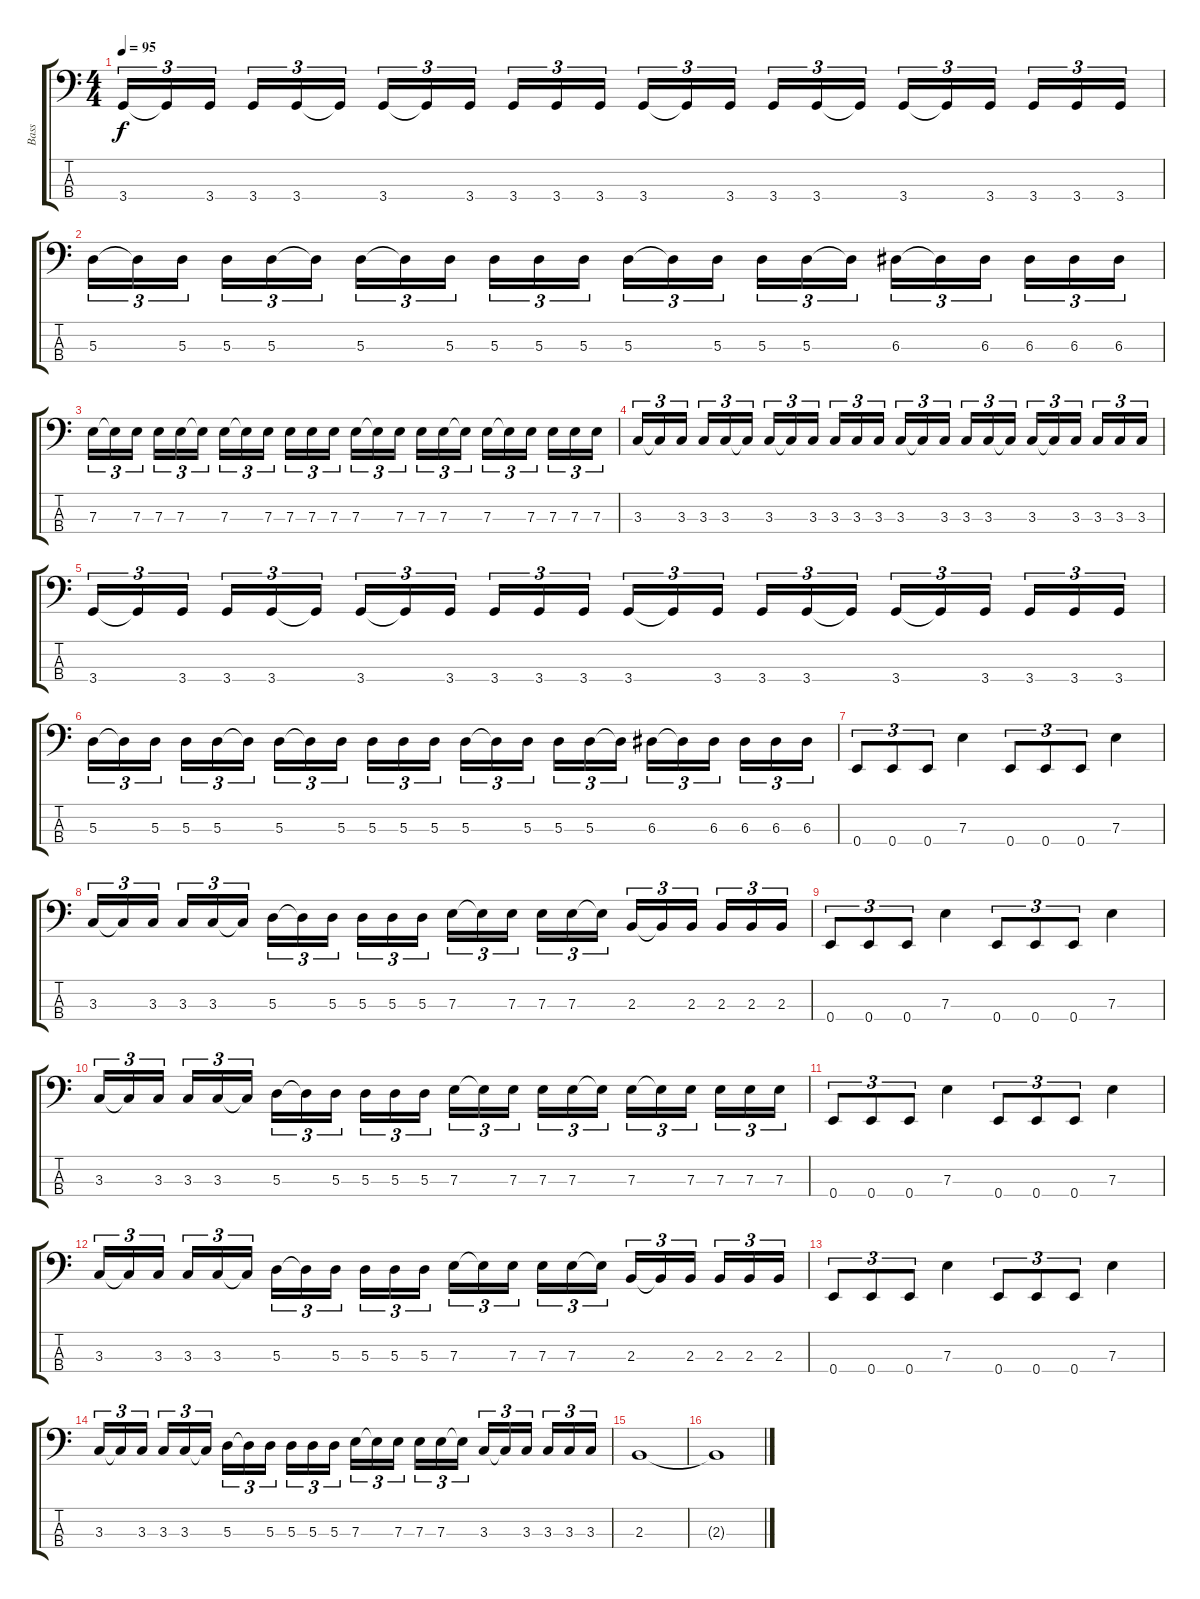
\track ("Bass" "Bass") {instrument slapbass2}
\staff {score tabs}
\tuning (G2 D2 A1 E1) {hide}
\ts (4 4)
\tempo 95
\clef f4
\ks c
3.4.16{tu (3 2) dy f} 3.4{t}.16{tu (3 2)} 3.4.16{tu (3 2) beam splitsecondary} 3.4.16{tu (3 2)} 3.4.16{tu (3 2)} 3.4{t}.16{tu (3 2)} 3.4.16{tu (3 2)} 3.4{t}.16{tu (3 2)} 3.4.16{tu (3 2) beam splitsecondary} 3.4.16{tu (3 2)} 3.4.16{tu (3 2)} 3.4.16{tu (3 2)} 3.4.16{tu (3 2)} 3.4{t}.16{tu (3 2)} 3.4.16{tu (3 2) beam splitsecondary} 3.4.16{tu (3 2)} 3.4.16{tu (3 2)} 3.4{t}.16{tu (3 2)} 3.4.16{tu (3 2)} 3.4{t}.16{tu (3 2)} 3.4.16{tu (3 2) beam splitsecondary} 3.4.16{tu (3 2)} 3.4.16{tu (3 2)} 3.4.16{tu (3 2)} |
5.3.16{tu (3 2)} 5.3{t}.16{tu (3 2)} 5.3.16{tu (3 2) beam splitsecondary} 5.3.16{tu (3 2)} 5.3.16{tu (3 2)} 5.3{t}.16{tu (3 2)} 5.3.16{tu (3 2)} 5.3{t}.16{tu (3 2)} 5.3.16{tu (3 2) beam splitsecondary} 5.3.16{tu (3 2)} 5.3.16{tu (3 2)} 5.3.16{tu (3 2)} 5.3.16{tu (3 2)} 5.3{t}.16{tu (3 2)} 5.3.16{tu (3 2) beam splitsecondary} 5.3.16{tu (3 2)} 5.3.16{tu (3 2)} 5.3{t}.16{tu (3 2)} 6.3.16{tu (3 2)} 6.3{t}.16{tu (3 2)} 6.3.16{tu (3 2) beam splitsecondary} 6.3.16{tu (3 2)} 6.3.16{tu (3 2)} 6.3.16{tu (3 2)} |
7.3.16{tu (3 2)} 7.3{t}.16{tu (3 2)} 7.3.16{tu (3 2) beam splitsecondary} 7.3.16{tu (3 2)} 7.3.16{tu (3 2)} 7.3{t}.16{tu (3 2)} 7.3.16{tu (3 2)} 7.3{t}.16{tu (3 2)} 7.3.16{tu (3 2) beam splitsecondary} 7.3.16{tu (3 2)} 7.3.16{tu (3 2)} 7.3.16{tu (3 2)} 7.3.16{tu (3 2)} 7.3{t}.16{tu (3 2)} 7.3.16{tu (3 2) beam splitsecondary} 7.3.16{tu (3 2)} 7.3.16{tu (3 2)} 7.3{t}.16{tu (3 2)} 7.3.16{tu (3 2)} 7.3{t}.16{tu (3 2)} 7.3.16{tu (3 2) beam splitsecondary} 7.3.16{tu (3 2)} 7.3.16{tu (3 2)} 7.3.16{tu (3 2)} |
3.3.16{tu (3 2)} 3.3{t}.16{tu (3 2)} 3.3.16{tu (3 2) beam splitsecondary} 3.3.16{tu (3 2)} 3.3.16{tu (3 2)} 3.3{t}.16{tu (3 2)} 3.3.16{tu (3 2)} 3.3{t}.16{tu (3 2)} 3.3.16{tu (3 2) beam splitsecondary} 3.3.16{tu (3 2)} 3.3.16{tu (3 2)} 3.3.16{tu (3 2)} 3.3.16{tu (3 2)} 3.3{t}.16{tu (3 2)} 3.3.16{tu (3 2) beam splitsecondary} 3.3.16{tu (3 2)} 3.3.16{tu (3 2)} 3.3{t}.16{tu (3 2)} 3.3.16{tu (3 2)} 3.3{t}.16{tu (3 2)} 3.3.16{tu (3 2) beam splitsecondary} 3.3.16{tu (3 2)} 3.3.16{tu (3 2)} 3.3.16{tu (3 2)} |
3.4.16{tu (3 2)} 3.4{t}.16{tu (3 2)} 3.4.16{tu (3 2) beam splitsecondary} 3.4.16{tu (3 2)} 3.4.16{tu (3 2)} 3.4{t}.16{tu (3 2)} 3.4.16{tu (3 2)} 3.4{t}.16{tu (3 2)} 3.4.16{tu (3 2) beam splitsecondary} 3.4.16{tu (3 2)} 3.4.16{tu (3 2)} 3.4.16{tu (3 2)} 3.4.16{tu (3 2)} 3.4{t}.16{tu (3 2)} 3.4.16{tu (3 2) beam splitsecondary} 3.4.16{tu (3 2)} 3.4.16{tu (3 2)} 3.4{t}.16{tu (3 2)} 3.4.16{tu (3 2)} 3.4{t}.16{tu (3 2)} 3.4.16{tu (3 2) beam splitsecondary} 3.4.16{tu (3 2)} 3.4.16{tu (3 2)} 3.4.16{tu (3 2)} |
5.3.16{tu (3 2)} 5.3{t}.16{tu (3 2)} 5.3.16{tu (3 2) beam splitsecondary} 5.3.16{tu (3 2)} 5.3.16{tu (3 2)} 5.3{t}.16{tu (3 2)} 5.3.16{tu (3 2)} 5.3{t}.16{tu (3 2)} 5.3.16{tu (3 2) beam splitsecondary} 5.3.16{tu (3 2)} 5.3.16{tu (3 2)} 5.3.16{tu (3 2)} 5.3.16{tu (3 2)} 5.3{t}.16{tu (3 2)} 5.3.16{tu (3 2) beam splitsecondary} 5.3.16{tu (3 2)} 5.3.16{tu (3 2)} 5.3{t}.16{tu (3 2)} 6.3.16{tu (3 2)} 6.3{t}.16{tu (3 2)} 6.3.16{tu (3 2) beam splitsecondary} 6.3.16{tu (3 2)} 6.3.16{tu (3 2)} 6.3.16{tu (3 2)} |
0.4.8{tu (3 2)} 0.4.8{tu (3 2)} 0.4.8{tu (3 2)} 7.3.4 0.4.8{tu (3 2)} 0.4.8{tu (3 2)} 0.4.8{tu (3 2)} 7.3.4 |
3.3.16{tu (3 2)} 3.3{t}.16{tu (3 2)} 3.3.16{tu (3 2) beam splitsecondary} 3.3.16{tu (3 2)} 3.3.16{tu (3 2)} 3.3{t}.16{tu (3 2)} 5.3.16{tu (3 2)} 5.3{t}.16{tu (3 2)} 5.3.16{tu (3 2) beam splitsecondary} 5.3.16{tu (3 2)} 5.3.16{tu (3 2)} 5.3.16{tu (3 2)} 7.3.16{tu (3 2)} 7.3{t}.16{tu (3 2)} 7.3.16{tu (3 2) beam splitsecondary} 7.3.16{tu (3 2)} 7.3.16{tu (3 2)} 7.3{t}.16{tu (3 2)} 2.3.16{tu (3 2)} 2.3{t}.16{tu (3 2)} 2.3.16{tu (3 2) beam splitsecondary} 2.3.16{tu (3 2)} 2.3.16{tu (3 2)} 2.3.16{tu (3 2)} |
0.4.8{tu (3 2)} 0.4.8{tu (3 2)} 0.4.8{tu (3 2)} 7.3.4 0.4.8{tu (3 2)} 0.4.8{tu (3 2)} 0.4.8{tu (3 2)} 7.3.4 |
3.3.16{tu (3 2)} 3.3{t}.16{tu (3 2)} 3.3.16{tu (3 2) beam splitsecondary} 3.3.16{tu (3 2)} 3.3.16{tu (3 2)} 3.3{t}.16{tu (3 2)} 5.3.16{tu (3 2)} 5.3{t}.16{tu (3 2)} 5.3.16{tu (3 2) beam splitsecondary} 5.3.16{tu (3 2)} 5.3.16{tu (3 2)} 5.3.16{tu (3 2)} 7.3.16{tu (3 2)} 7.3{t}.16{tu (3 2)} 7.3.16{tu (3 2) beam splitsecondary} 7.3.16{tu (3 2)} 7.3.16{tu (3 2)} 7.3{t}.16{tu (3 2)} 7.3.16{tu (3 2)} 7.3{t}.16{tu (3 2)} 7.3.16{tu (3 2) beam splitsecondary} 7.3.16{tu (3 2)} 7.3.16{tu (3 2)} 7.3.16{tu (3 2)} |
0.4.8{tu (3 2)} 0.4.8{tu (3 2)} 0.4.8{tu (3 2)} 7.3.4 0.4.8{tu (3 2)} 0.4.8{tu (3 2)} 0.4.8{tu (3 2)} 7.3.4 |
3.3.16{tu (3 2)} 3.3{t}.16{tu (3 2)} 3.3.16{tu (3 2) beam splitsecondary} 3.3.16{tu (3 2)} 3.3.16{tu (3 2)} 3.3{t}.16{tu (3 2)} 5.3.16{tu (3 2)} 5.3{t}.16{tu (3 2)} 5.3.16{tu (3 2) beam splitsecondary} 5.3.16{tu (3 2)} 5.3.16{tu (3 2)} 5.3.16{tu (3 2)} 7.3.16{tu (3 2)} 7.3{t}.16{tu (3 2)} 7.3.16{tu (3 2) beam splitsecondary} 7.3.16{tu (3 2)} 7.3.16{tu (3 2)} 7.3{t}.16{tu (3 2)} 2.3.16{tu (3 2)} 2.3{t}.16{tu (3 2)} 2.3.16{tu (3 2) beam splitsecondary} 2.3.16{tu (3 2)} 2.3.16{tu (3 2)} 2.3.16{tu (3 2)} |
0.4.8{tu (3 2)} 0.4.8{tu (3 2)} 0.4.8{tu (3 2)} 7.3.4 0.4.8{tu (3 2)} 0.4.8{tu (3 2)} 0.4.8{tu (3 2)} 7.3.4 |
3.3.16{tu (3 2)} 3.3{t}.16{tu (3 2)} 3.3.16{tu (3 2) beam splitsecondary} 3.3.16{tu (3 2)} 3.3.16{tu (3 2)} 3.3{t}.16{tu (3 2)} 5.3.16{tu (3 2)} 5.3{t}.16{tu (3 2)} 5.3.16{tu (3 2) beam splitsecondary} 5.3.16{tu (3 2)} 5.3.16{tu (3 2)} 5.3.16{tu (3 2)} 7.3.16{tu (3 2)} 7.3{t}.16{tu (3 2)} 7.3.16{tu (3 2) beam splitsecondary} 7.3.16{tu (3 2)} 7.3.16{tu (3 2)} 7.3{t}.16{tu (3 2)} 3.3.16{tu (3 2)} 3.3{t}.16{tu (3 2)} 3.3.16{tu (3 2) beam splitsecondary} 3.3.16{tu (3 2)} 3.3.16{tu (3 2)} 3.3.16{tu (3 2)} |
2.3.1 |
2.3{t}.1
